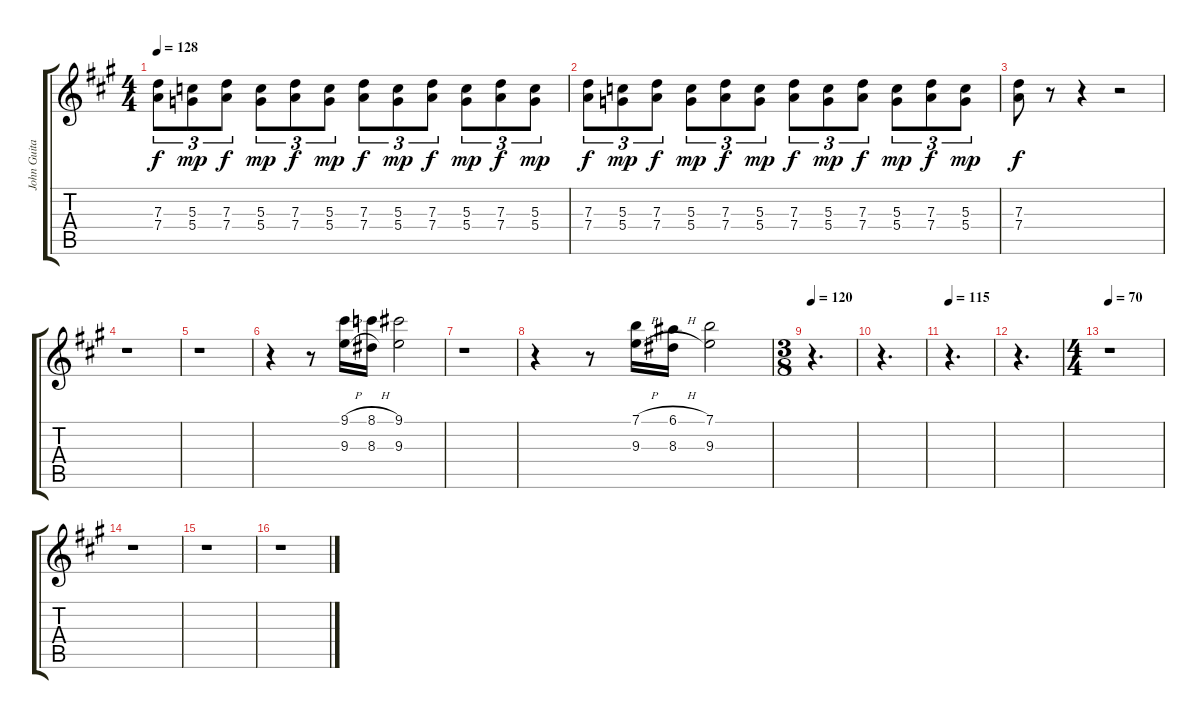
\track ("John Guitar" "John Guita") {instrument distortionguitar}
\staff {score tabs}
\tuning (E4 B3 G3 D3 A2 E2) {hide}
\ts (4 4)
\tempo 128
\clef g2
\ks a
(7.3 7.4).8{tu (3 2) dy f} (5.3 5.4).8{tu (3 2) dy mp} (7.3 7.4).8{tu (3 2) dy f} (5.3 5.4).8{tu (3 2) dy mp} (7.3 7.4).8{tu (3 2) dy f} (5.3 5.4).8{tu (3 2) dy mp} (7.3 7.4).8{tu (3 2) dy f} (5.3 5.4).8{tu (3 2) dy mp} (7.3 7.4).8{tu (3 2) dy f} (5.3 5.4).8{tu (3 2) dy mp} (7.3 7.4).8{tu (3 2) dy f} (5.3 5.4).8{tu (3 2) dy mp} |
(7.3 7.4).8{tu (3 2) dy f} (5.3 5.4).8{tu (3 2) dy mp} (7.3 7.4).8{tu (3 2) dy f} (5.3 5.4).8{tu (3 2) dy mp} (7.3 7.4).8{tu (3 2) dy f} (5.3 5.4).8{tu (3 2) dy mp} (7.3 7.4).8{tu (3 2) dy f} (5.3 5.4).8{tu (3 2) dy mp} (7.3 7.4).8{tu (3 2) dy f} (5.3 5.4).8{tu (3 2) dy mp} (7.3 7.4).8{tu (3 2) dy f} (5.3 5.4).8{tu (3 2) dy mp} |
(7.3 7.4).8{dy f} r.8 r.4 r.2 |
r.1 |
r.1 |
r.4 r.8 (9.1{h} 9.3{h}).16 (8.1{h} 8.3{h}).16 (9.1 9.3).2 |
r.1 |
r.4 r.8 (7.1{h} 9.3{h}).16 (6.1{h} 8.3{h}).16 (7.1 9.3).2 |
\ts (3 8)
\tempo 120
r.4{d} |
r.4{d} |
\tempo 115
r.4{d} |
r.4{d} |
\ts (4 4)
\tempo 70
r.1 |
r.1 |
r.1 |
r.1
